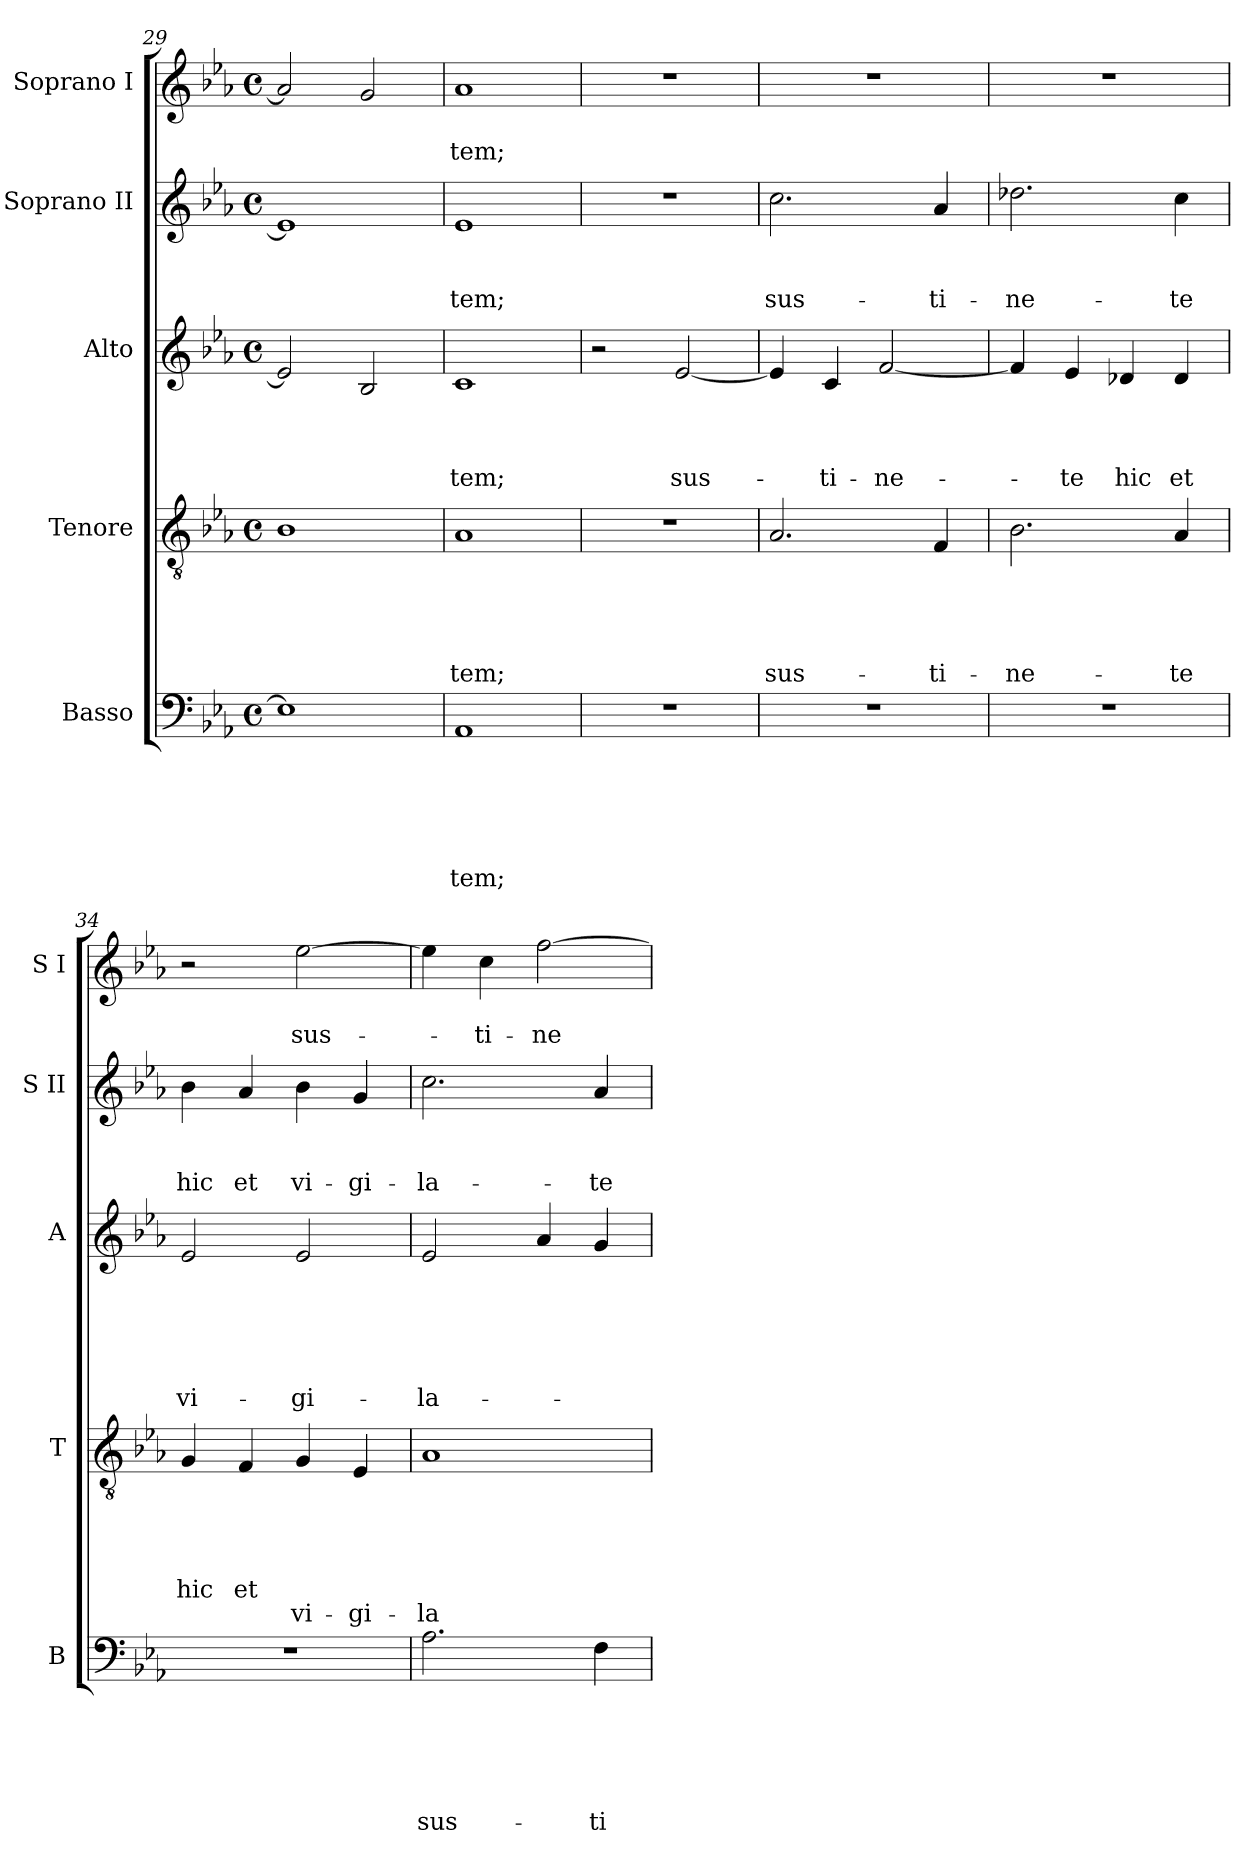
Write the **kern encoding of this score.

**kern	**text	**text	**text	**text	**text	**text	**kern	**text	**text	**text	**text	**text	**text	**kern	**text	**text	**text	**text	**text	**text	**kern	**text	**text	**text	**kern	**text	**text
*part5	*part5	*part5	*part5	*part5	*part5	*part5	*part4	*part4	*part4	*part4	*part4	*part4	*part4	*part3	*part3	*part3	*part3	*part3	*part3	*part3	*part2	*part2	*part2	*part2	*part1	*part1	*part1
*staff5	*staff5	*staff5	*staff5	*staff5	*staff5	*staff5	*staff4	*staff4	*staff4	*staff4	*staff4	*staff4	*staff4	*staff3	*staff3	*staff3	*staff3	*staff3	*staff3	*staff3	*staff2	*staff2	*staff2	*staff2	*staff1	*staff1	*staff1
*I"Basso	*	*	*	*	*	*	*I"Tenore	*	*	*	*	*	*	*I"Alto	*	*	*	*	*	*	*I"Soprano II	*	*	*	*I"Soprano I	*	*
*I'B	*	*	*	*	*	*	*I'T	*	*	*	*	*	*	*I'A	*	*	*	*	*	*	*I'S II	*	*	*	*I'S I	*	*
*clefF4	*	*	*	*	*	*	*clefGv2	*	*	*	*	*	*	*clefG2	*	*	*	*	*	*	*clefG2	*	*	*	*clefG2	*	*
*k[b-e-a-]	*	*	*	*	*	*	*k[b-e-a-]	*	*	*	*	*	*	*k[b-e-a-]	*	*	*	*	*	*	*k[b-e-a-]	*	*	*	*k[b-e-a-]	*	*
*c:	*	*	*	*	*	*	*c:	*	*	*	*	*	*	*c:	*	*	*	*	*	*	*c:	*	*	*	*c:	*	*
*M4/4	*	*	*	*	*	*	*M4/4	*	*	*	*	*	*	*M4/4	*	*	*	*	*	*	*M4/4	*	*	*	*M4/4	*	*
*met(c)	*	*	*	*	*	*	*met(c)	*	*	*	*	*	*	*met(c)	*	*	*	*	*	*	*met(c)	*	*	*	*met(c)	*	*
=29	=29	=29	=29	=29	=29	=29	=29	=29	=29	=29	=29	=29	=29	=29	=29	=29	=29	=29	=29	=29	=29	=29	=29	=29	=29	=29	=29
1E-]	.	.	.	.	.	.	1B-	.	.	.	.	.	.	2e-/]	.	.	.	.	.	.	1e-]	.	.	.	2a-/]	.	.
.	.	.	.	.	.	.	.	.	.	.	.	.	.	2B-/	.	.	.	.	.	.	.	.	.	.	2g/	.	.
!!LO:PB:g=z
=30	=30	=30	=30	=30	=30	=30	=30	=30	=30	=30	=30	=30	=30	=30	=30	=30	=30	=30	=30	=30	=30	=30	=30	=30	=30	=30	=30
1AA-	.	.	.	.	.	-tem;	1A-	.	.	.	.	-tem;	.	1c	.	.	.	-tem;	.	.	1e-	.	.	-tem;	1a-	.	-tem;
=31	=31	=31	=31	=31	=31	=31	=31	=31	=31	=31	=31	=31	=31	=31	=31	=31	=31	=31	=31	=31	=31	=31	=31	=31	=31	=31	=31
1r	.	.	.	.	.	.	1r	.	.	.	.	.	.	2r	.	.	.	.	.	.	1r	.	.	.	1r	.	.
.	.	.	.	.	.	.	.	.	.	.	.	.	.	[2e-/	.	.	.	sus-	.	.	.	.	.	.	.	.	.
=32	=32	=32	=32	=32	=32	=32	=32	=32	=32	=32	=32	=32	=32	=32	=32	=32	=32	=32	=32	=32	=32	=32	=32	=32	=32	=32	=32
1r	.	.	.	.	.	.	2.A-/	.	.	.	.	sus-	.	4e-/]	.	.	.	.	.	.	2.cc\	.	.	sus-	1r	.	.
.	.	.	.	.	.	.	.	.	.	.	.	.	.	4c/	.	.	.	-ti-	.	.	.	.	.	.	.	.	.
.	.	.	.	.	.	.	.	.	.	.	.	.	.	[2f/	.	.	.	-ne-	.	.	.	.	.	.	.	.	.
.	.	.	.	.	.	.	4F/	.	.	.	.	-ti-	.	.	.	.	.	.	.	.	4a-/	.	.	-ti-	.	.	.
=33	=33	=33	=33	=33	=33	=33	=33	=33	=33	=33	=33	=33	=33	=33	=33	=33	=33	=33	=33	=33	=33	=33	=33	=33	=33	=33	=33
1r	.	.	.	.	.	.	2.B-\	.	.	.	.	-ne-	.	4f/]	.	.	.	.	.	.	2.dd-X\	.	.	-ne-	1r	.	.
.	.	.	.	.	.	.	.	.	.	.	.	.	.	4e-/	.	.	.	-te	.	.	.	.	.	.	.	.	.
.	.	.	.	.	.	.	.	.	.	.	.	.	.	4d-X/	.	.	.	hic	.	.	.	.	.	.	.	.	.
.	.	.	.	.	.	.	4A-/	.	.	.	.	-te	.	4d-/	.	.	.	et	.	.	4cc\	.	.	-te	.	.	.
=34	=34	=34	=34	=34	=34	=34	=34	=34	=34	=34	=34	=34	=34	=34	=34	=34	=34	=34	=34	=34	=34	=34	=34	=34	=34	=34	=34
1r	.	.	.	.	.	.	4G/	.	.	.	.	hic	.	2e-/	.	.	.	.	.	vi-	4b-\	.	.	hic	2r	.	.
.	.	.	.	.	.	.	4F/	.	.	.	.	et	.	.	.	.	.	.	.	.	4a-/	.	.	et	.	.	.
.	.	.	.	.	.	.	4G/	.	.	.	.	.	vi-	2e-/	.	.	.	.	.	-gi-	4b-\	.	.	vi-	[2ee-\	.	sus-
.	.	.	.	.	.	.	4E-/	.	.	.	.	.	-gi-	.	.	.	.	.	.	.	4g/	.	.	-gi-	.	.	.
=35	=35	=35	=35	=35	=35	=35	=35	=35	=35	=35	=35	=35	=35	=35	=35	=35	=35	=35	=35	=35	=35	=35	=35	=35	=35	=35	=35
2.A-\	.	.	.	.	.	sus-	1A-	.	.	.	.	.	-la-	2e-/	.	.	.	.	.	-la-	2.cc\	.	.	-la-	4ee-\]	.	.
.	.	.	.	.	.	.	.	.	.	.	.	.	.	.	.	.	.	.	.	.	.	.	.	.	4cc\	.	-ti-
.	.	.	.	.	.	.	.	.	.	.	.	.	.	4a-/	.	.	.	.	.	.	.	.	.	.	[2ff\	.	-ne-
4F\	.	.	.	.	.	-ti-	.	.	.	.	.	.	.	4g/	.	.	.	.	.	.	4a-/	.	.	-te	.	.	.
=	=	=	=	=	=	=	=	=	=	=	=	=	=	=	=	=	=	=	=	=	=	=	=	=	=	=	=
*-	*-	*-	*-	*-	*-	*-	*-	*-	*-	*-	*-	*-	*-	*-	*-	*-	*-	*-	*-	*-	*-	*-	*-	*-	*-	*-	*-
